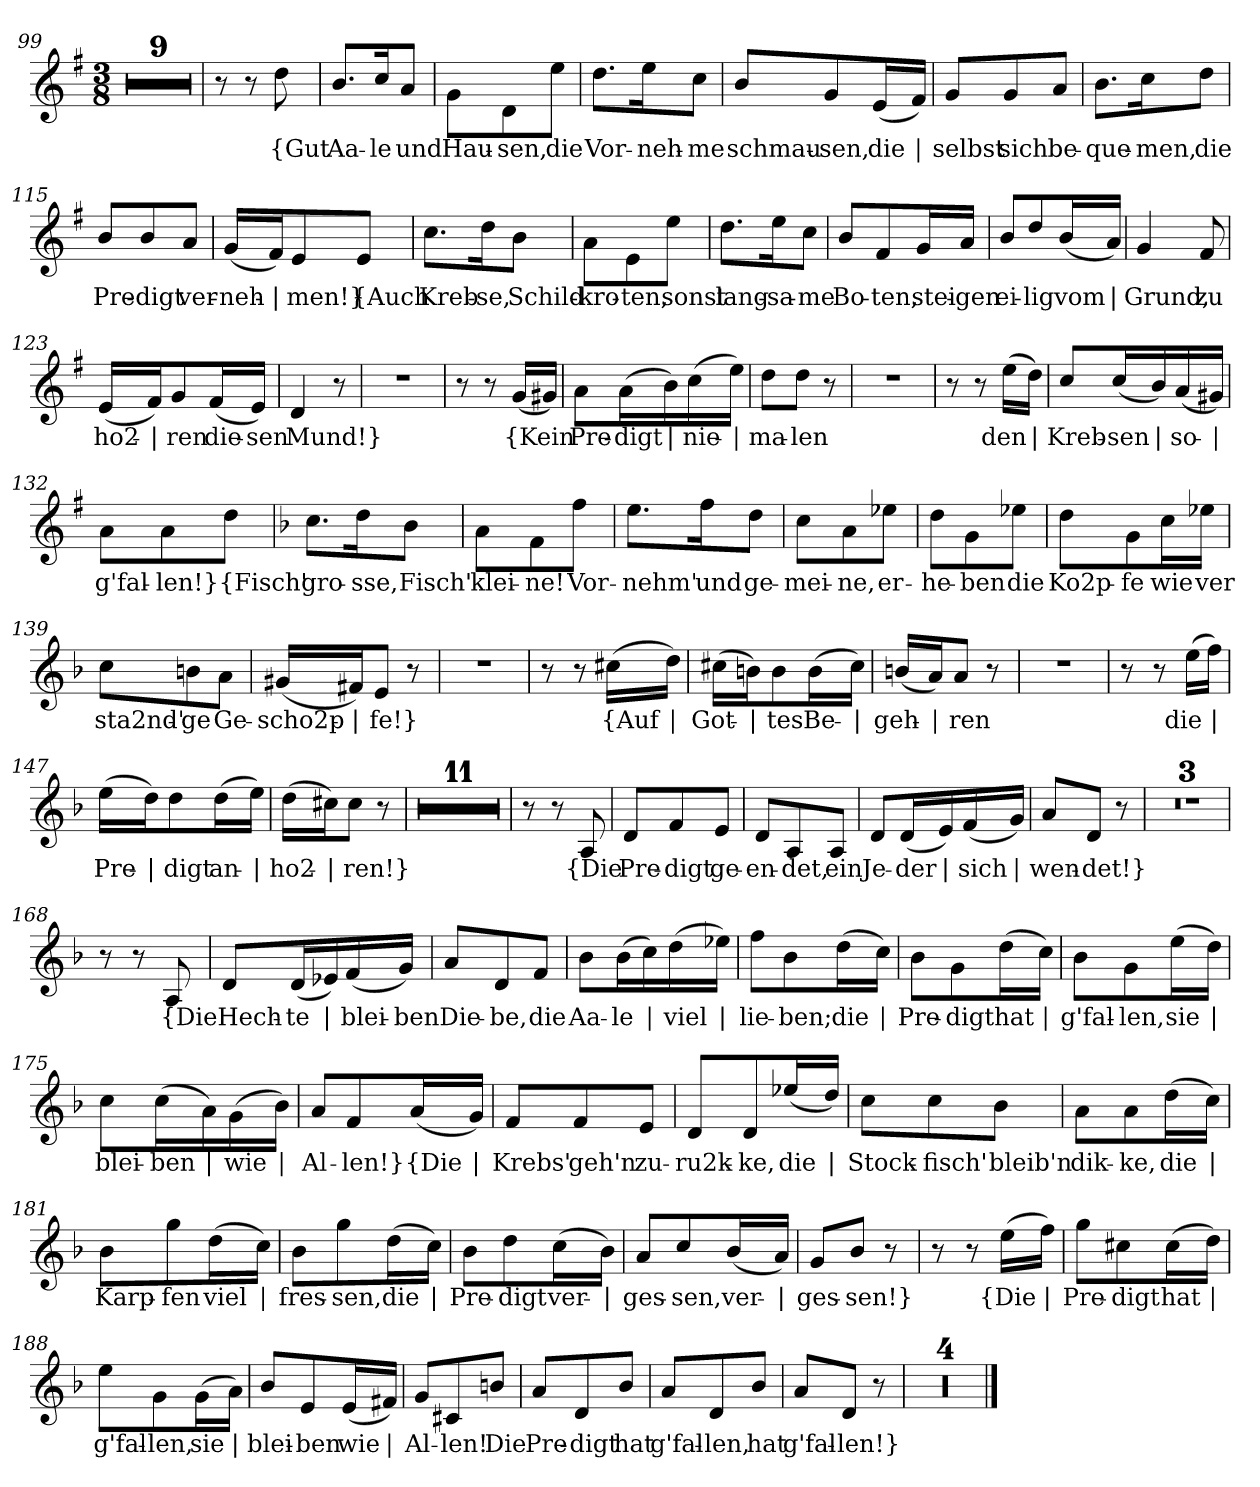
**kern	**text
*part1	*part1
*staff1	*staff1
*clefG2	*
*k[f#]	*
*M3/8	*
=99	=99
4.r	.
=100	=100
4.r	.
=101	=101
4.r	.
=102	=102
4.r	.
=103	=103
4.r	.
=104	=104
4.r	.
=105	=105
4.r	.
=106	=106
4.r	.
=107	=107
4.r	.
=108	=108
8r	.
8r	.
8dd	{Gut
=109	=109
8.b/L	Aa-
16cc/K	-le
8a/J	und
=110	=110
8g\L	Hau-
8d\	-sen,
8ee\J	die
=111	=111
8.dd\L	Vor-
16ee\K	-neh-
8cc\J	-me
=112	=112
8b/L	schmau-
8g/	-sen,
(16e/L	die
16f#/JJ)	|
=113	=113
8g/L	selbst
8g/	sich
8a/J	be-
=114	=114
8.b\L	-que-
16cc\K	-men,
8dd\J	die
=115	=115
8b/L	Pre-
8b/	-digt
8a/J	ver-
=116	=116
(16g/LL	-neh-
16f#/J)	|
8e/	-men!}
8e/J	{Auch
=117	=117
8.cc\L	Kreb-
16dd\K	-se,
8b\J	Schild-
=118	=118
8a\L	-kro-
8e\	-ten,
8ee\J	sonst
=119	=119
8.dd\L	lang-
16ee\K	-sa-
8cc\J	-me
=120	=120
8b/L	Bo-
8f#/	-ten,
16g/L	stei-
16a/JJ	-gen
=121	=121
8b/L	ei-
8dd/	-lig
(16b/L	vom
16a/JJ)	|
=122	=122
4g	Grund,
8f#	zu
=123	=123
(16e/LL	ho2-
16f#/J)	|
8g/	-ren
(16f#/L	die-
16e/JJ)	-sen
=124	=124
4d	Mund!}
8r	.
=125	=125
4.r	.
=126	=126
8r	.
8r	.
(16g/LL	{Kein
16g#X/JJ)	.
=127	=127
8a\L	Pre-
(16a\L	-digt
16b\)	|
(16cc\	nie-
16ee\JJ)	|
=128	=128
8dd\L	-ma-
8dd\J	-len
8r	.
=129	=129
4.r	.
=130	=130
8r	.
8r	.
(16ee\LL	den
16dd\JJ)	|
=131	=131
8cc/L	Kreb-
(16cc/L	-sen
16b/)	|
(16a/	so-
16g#X/JJ)	|
=132	=132
8a\L	-g'fal-
8a\	-len!}
8dd\J	{Fisch'
=133	=133
*k[b-]	*
8.cc\L	gro-
16dd\K	-sse,
8b-\J	Fisch'
=134	=134
8a\L	klei-
8f\	-ne!
8ff\J	Vor-
=135	=135
8.ee\L	-nehm'
16ff\K	und
8dd\J	ge-
=136	=136
8cc\L	-mei-
8a\	-ne,
8ee-X\J	er-
=137	=137
8dd\L	-he-
8g\	-ben
8ee-X\J	die
=138	=138
8dd\L	Ko2p-
8g\	-fe
16cc\L	wie
16ee-X\JJ	ver
=139	=139
8cc\L	sta2nd'-
8bn\	-ge
8a\J	Ge-
=140	=140
(16g#X/LL	-scho2p-
16f#X/J)	|
8e/J	-fe!}
8r	.
=141	=141
4.r	.
=142	=142
8r	.
8r	.
(16cc#X\LL	{Auf
16dd\JJ)	|
=143	=143
(16cc#X\LL	Got-
16bn\J)	|
8b\	-tes
(16b\L	Be-
16cc#\JJ)	|
=144	=144
(16bn/LL	-geh-
16a/J)	|
8a/J	-ren
8r	.
=145	=145
4.r	.
=146	=146
8r	.
8r	.
(16ee\LL	die
16ff\JJ)	|
=147	=147
(16ee\LL	Pre-
16dd\J)	|
8dd\	-digt
(16dd\L	an-
16ee\JJ)	|
=148	=148
(16dd\LL	-ho2-
16cc#X\J)	|
8cc#\J	-ren!}
8r	.
=149	=149
4.r	.
=150	=150
4.r	.
=151	=151
4.r	.
=152	=152
4.r	.
=153	=153
4.r	.
=154	=154
4.r	.
=155	=155
4.r	.
=156	=156
4.r	.
=157	=157
4.r	.
=158	=158
4.r	.
=159	=159
4.r	.
=160	=160
8r	.
8r	.
8A	{Die
=161	=161
8d/L	Pre-
8f/	-digt
8e/J	ge-
=162	=162
8d/L	-en-
8A/	-det,
8A/J	ein
=163	=163
8d/L	Je-
(16d/L	-der
16e/)	|
(16f/	sich
16g/JJ)	|
=164	=164
8a/L	wen-
8d/J	-det!}
8r	.
=165	=165
4.r	.
=166	=166
4.r	.
=167	=167
4.r	.
=168	=168
8r	.
8r	.
8A	{Die
=169	=169
8d/L	Hech-
(16d/L	-te
16e-X/)	|
(16f/	blei-
16g/JJ)	-ben
=170	=170
8a/L	Die-
8d/	-be,
8f/J	die
=171	=171
8b-\L	Aa-
(16b-\L	-le
16cc\)	|
(16dd\	viel
16ee-X\JJ)	|
=172	=172
8ff\L	lie-
8b-\	-ben;
(16dd\L	die
16cc\JJ)	|
=173	=173
8b-\L	Pre-
8g\	-digt
(16dd\L	hat
16cc\JJ)	|
=174	=174
8b-\L	g'fal-
8g\	-len,
(16ee\L	sie
16dd\JJ)	|
=175	=175
8cc\L	blei-
(16cc\L	-ben
16a\)	|
(16g\	wie
16b-\JJ)	|
=176	=176
8a/L	Al-
8f/	-len!}
(16a/L	{Die
16g/JJ)	|
=177	=177
8f/L	Krebs'
8f/	geh'n
8e/J	zu-
=178	=178
8d/L	-ru2k-
8d/	-ke,
(16ee-X/L	die
16dd/JJ)	|
=179	=179
8cc\L	Stock-
8cc\	-fisch'
8b-\J	bleib'n
=180	=180
8a\L	dik-
8a\	-ke,
(16dd\L	die
16cc\JJ)	|
=181	=181
8b-\L	Karp-
8gg\	-fen
(16dd\L	viel
16cc\JJ)	|
=182	=182
8b-\L	fres-
8gg\	-sen,
(16dd\L	die
16cc\JJ)	|
=183	=183
8b-\L	Pre-
8dd\	-digt
(16cc\L	ver-
16b-\JJ)	|
=184	=184
8a/L	-ges-
8cc/	-sen,
(16b-/L	ver-
16a/JJ)	|
=185	=185
8g/L	-ges-
8b-/J	-sen!}
8r	.
=186	=186
8r	.
8r	.
(16ee\LL	{Die
16ff\JJ)	|
=187	=187
8gg\L	Pre-
8cc#X\	-digt
(16cc#\L	hat
16dd\JJ)	|
=188	=188
8ee\L	g'fal-
8g\	-len,
(16g\L	sie
16a\JJ)	|
=189	=189
8b-/L	blei-
8e/	-ben
(16e/L	wie
16f#X/JJ)	|
=190	=190
8g/L	Al-
8c#X/	-len!
8bn/J	Die
=191	=191
8a/L	Pre-
8d/	-digt
8b-/J	hat
=192	=192
8a/L	g'fal-
8d/	-len,
8b-/J	hat
=193	=193
8a/L	g'fal-
8d/J	-len!}
8r	.
=194	=194
4.r	.
=195	=195
4.r	.
=196	=196
4.r	.
=197	=197
4.r	.
==	==
*-	*-
